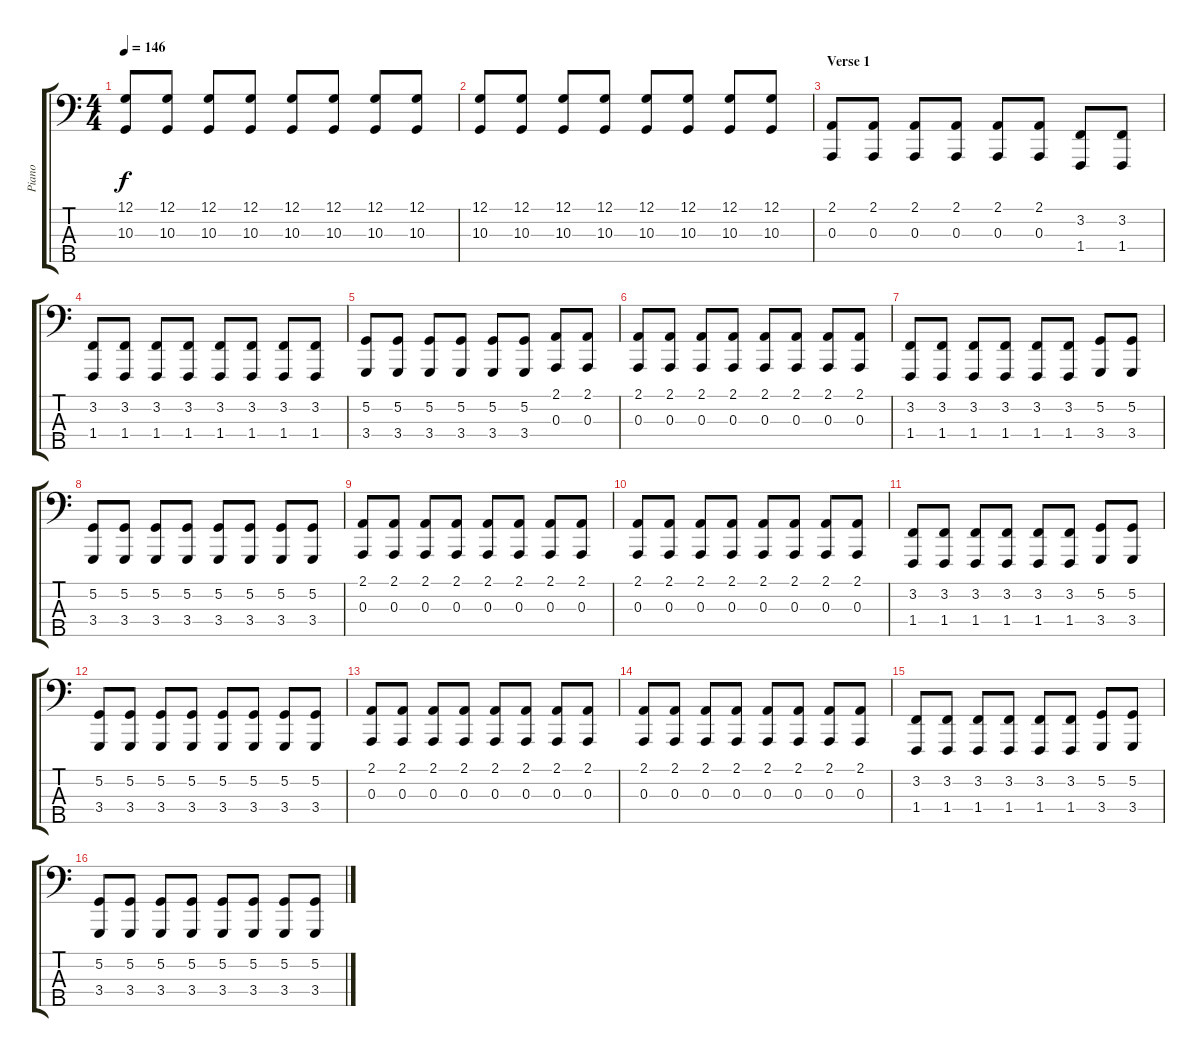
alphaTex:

\track ("Piano" "Piano") {instrument brightacousticpiano}
\staff {score tabs}
\tuning (G2 D2 A1 E1 B0) {hide}
\ts (4 4)
\tempo 146
\clef f4
\ks c
(12.1 10.3).8{dy f} (12.1 10.3).8 (12.1 10.3).8 (12.1 10.3).8 (12.1 10.3).8 (12.1 10.3).8 (12.1 10.3).8 (12.1 10.3).8 |
(12.1 10.3).8 (12.1 10.3).8 (12.1 10.3).8 (12.1 10.3).8 (12.1 10.3).8 (12.1 10.3).8 (12.1 10.3).8 (12.1 10.3).8 |
\section ("" "Verse 1")
(2.1 0.3).8 (2.1 0.3).8 (2.1 0.3).8 (2.1 0.3).8 (2.1 0.3).8 (2.1 0.3).8 (3.2 1.4).8 (3.2 1.4).8 |
(3.2 1.4).8 (3.2 1.4).8 (3.2 1.4).8 (3.2 1.4).8 (3.2 1.4).8 (3.2 1.4).8 (3.2 1.4).8 (3.2 1.4).8 |
(5.2 3.4).8 (5.2 3.4).8 (5.2 3.4).8 (5.2 3.4).8 (5.2 3.4).8 (5.2 3.4).8 (2.1 0.3).8 (2.1 0.3).8 |
(2.1 0.3).8 (2.1 0.3).8 (2.1 0.3).8 (2.1 0.3).8 (2.1 0.3).8 (2.1 0.3).8 (2.1 0.3).8 (2.1 0.3).8 |
(3.2 1.4).8 (3.2 1.4).8 (3.2 1.4).8 (3.2 1.4).8 (3.2 1.4).8 (3.2 1.4).8 (5.2 3.4).8 (5.2 3.4).8 |
(5.2 3.4).8 (5.2 3.4).8 (5.2 3.4).8 (5.2 3.4).8 (5.2 3.4).8 (5.2 3.4).8 (5.2 3.4).8 (5.2 3.4).8 |
(2.1 0.3).8 (2.1 0.3).8 (2.1 0.3).8 (2.1 0.3).8 (2.1 0.3).8 (2.1 0.3).8 (2.1 0.3).8 (2.1 0.3).8 |
(2.1 0.3).8 (2.1 0.3).8 (2.1 0.3).8 (2.1 0.3).8 (2.1 0.3).8 (2.1 0.3).8 (2.1 0.3).8 (2.1 0.3).8 |
(3.2 1.4).8 (3.2 1.4).8 (3.2 1.4).8 (3.2 1.4).8 (3.2 1.4).8 (3.2 1.4).8 (5.2 3.4).8 (5.2 3.4).8 |
(5.2 3.4).8 (5.2 3.4).8 (5.2 3.4).8 (5.2 3.4).8 (5.2 3.4).8 (5.2 3.4).8 (5.2 3.4).8 (5.2 3.4).8 |
(2.1 0.3).8 (2.1 0.3).8 (2.1 0.3).8 (2.1 0.3).8 (2.1 0.3).8 (2.1 0.3).8 (2.1 0.3).8 (2.1 0.3).8 |
(2.1 0.3).8 (2.1 0.3).8 (2.1 0.3).8 (2.1 0.3).8 (2.1 0.3).8 (2.1 0.3).8 (2.1 0.3).8 (2.1 0.3).8 |
(3.2 1.4).8 (3.2 1.4).8 (3.2 1.4).8 (3.2 1.4).8 (3.2 1.4).8 (3.2 1.4).8 (5.2 3.4).8 (5.2 3.4).8 |
(5.2 3.4).8 (5.2 3.4).8 (5.2 3.4).8 (5.2 3.4).8 (5.2 3.4).8 (5.2 3.4).8 (5.2 3.4).8 (5.2 3.4).8
